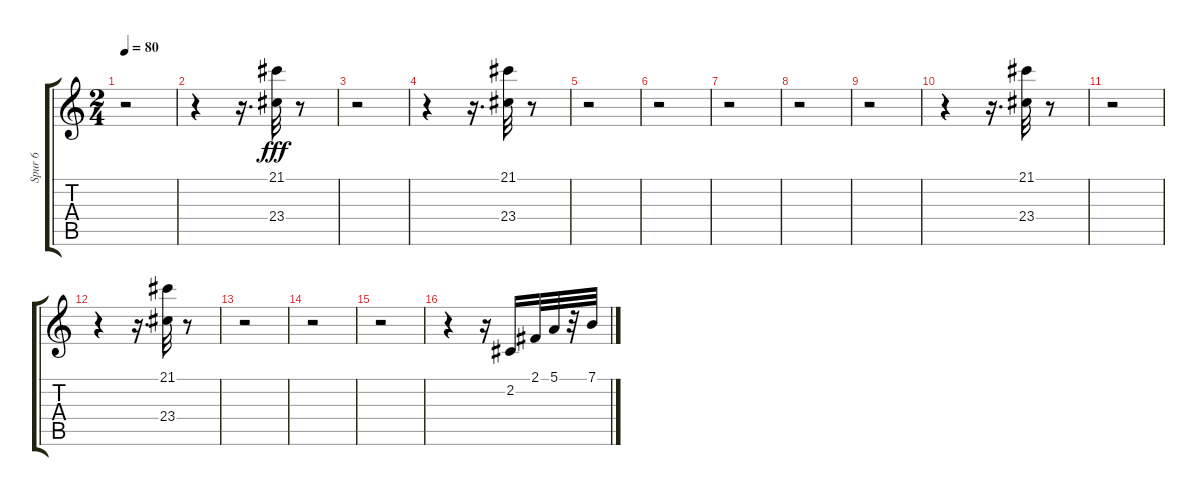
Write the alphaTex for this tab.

\track ("Spur 6" "Spur 6") {instrument brasssection}
\staff {score tabs}
\tuning (E4 B3 G3 D3 A2 E2) {hide}
\ts (2 4)
\tempo 80
\clef g2
\ks c
r.2{dy fff} |
r.4 r.16{d} (21.1 23.4).32 r.8 |
r.2 |
r.4 r.16{d} (21.1 23.4).32 r.8 |
r.2 |
r.2 |
r.2 |
r.2 |
r.2 |
r.4 r.16{d} (21.1 23.4).32 r.8 |
r.2 |
r.4 r.16{d} (21.1 23.4).32 r.8 |
r.2 |
r.2 |
r.2 |
r.4 r.16 2.2.16 2.1.32 5.1.32 r.32 7.1.32
